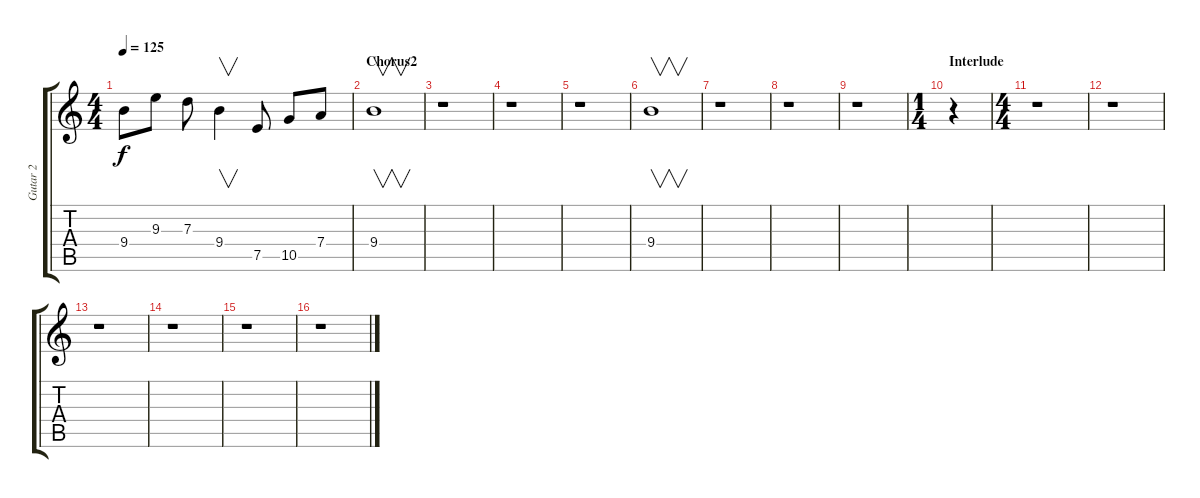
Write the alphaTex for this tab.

\track ("Gutar 2" "Gutar 2") {instrument overdrivenguitar}
\staff {score tabs}
\tuning (E4 B3 G3 D3 A2 E2) {hide}
\ts (4 4)
\tempo 125
\clef g2
\ks c
9.4{t}.8{dy f} 9.3.8 7.3.8 9.4.4{v} 7.5.8 10.5.8 7.4.8 |
\section ("" "Chorus2")
9.4.1{v} |
r.1 |
r.1 |
r.1 |
9.4.1{v} |
r.1 |
r.1 |
r.1 |
\ts (1 4)
\section ("" "Interlude")
r.4 |
\ts (4 4)
r.1 |
r.1 |
r.1 |
r.1 |
r.1 |
r.1
